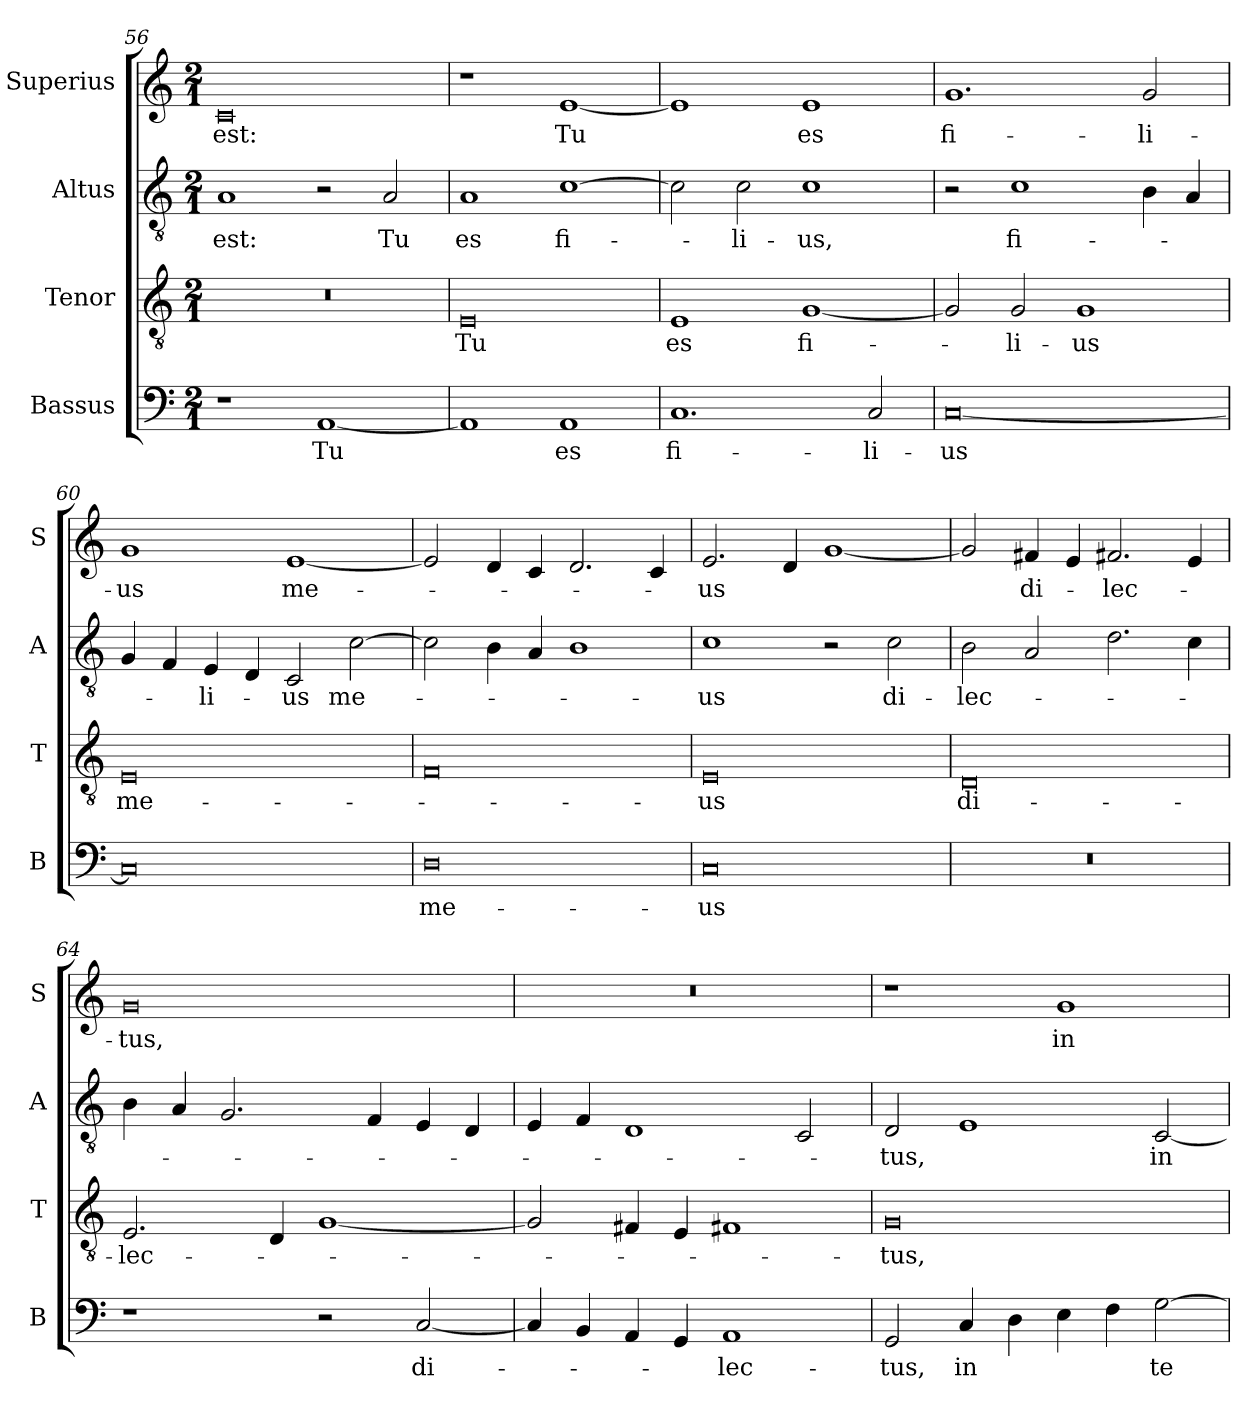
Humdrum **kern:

**kern	**text	**kern	**text	**kern	**text	**kern	**text
*part4	*part4	*part3	*part3	*part2	*part2	*part1	*part1
*staff4	*staff4	*staff3	*staff3	*staff2	*staff2	*staff1	*staff1
*I"Bassus	*	*I"Tenor	*	*I"Altus	*	*I"Superius	*
*I'B	*	*I'T	*	*I'A	*	*I'S	*
*clefF4	*	*clefGv2	*	*clefGv2	*	*clefG2	*
*k[]	*	*k[]	*	*k[]	*	*k[]	*
*M2/1	*	*M2/1	*	*M2/1	*	*M2/1	*
=56	=56	=56	=56	=56	=56	=56	=56
1r	.	0r	.	1A	est:	0c	est:
[1AA	Tu	.	.	2r	.	.	.
.	.	.	.	2A/	Tu	.	.
=57	=57	=57	=57	=57	=57	=57	=57
1AA]	.	0E	Tu	1A	es	1r	.
1AA	es	.	.	[1c	fi-	[1e	Tu
=58	=58	=58	=58	=58	=58	=58	=58
1.C	fi-	1E	es	2c\]	.	1e]	.
.	.	.	.	2c\	-li-	.	.
.	.	[1G	fi-	1c	-us,	1e	es
2C/	-li-	.	.	.	.	.	.
=59	=59	=59	=59	=59	=59	=59	=59
[0C	-us	2G/]	.	2r	.	1.g	fi-
.	.	2G/	-li-	1c	fi-	.	.
.	.	1G	-us	.	.	.	.
.	.	.	.	4B\	.	2g/	-li-
.	.	.	.	4A/	.	.	.
=60	=60	=60	=60	=60	=60	=60	=60
0C]	.	0E	me-	4G/	.	1g	-us
.	.	.	.	4F/	.	.	.
.	.	.	.	4E/	-li-	.	.
.	.	.	.	4D/	.	.	.
.	.	.	.	2C/	-us	[1e	me-
.	.	.	.	[2c\	me-	.	.
=61	=61	=61	=61	=61	=61	=61	=61
0D	me-	0F	.	2c\]	.	2e/]	.
.	.	.	.	4B\	.	4d/	.
.	.	.	.	4A/	.	4c/	.
.	.	.	.	1B	.	2.d/	.
.	.	.	.	.	.	4c/	.
=62	=62	=62	=62	=62	=62	=62	=62
0C	-us	0E	-us	1c	-us	2.e/	-us
.	.	.	.	.	.	4d/	.
.	.	.	.	2r	.	[1g	.
.	.	.	.	2c\	di-	.	.
=63	=63	=63	=63	=63	=63	=63	=63
0r	.	0D	di-	2B\	-lec-	2g/]	.
.	.	.	.	2A/	.	4f#X/	di-
.	.	.	.	.	.	4e/	.
.	.	.	.	2.d\	.	2.f#X/	-lec-
.	.	.	.	4c\	.	4e/	.
=64	=64	=64	=64	=64	=64	=64	=64
1r	.	2.E/	lec-	4B\	.	0g	-tus,
.	.	.	.	4A/	.	.	.
.	.	.	.	2.G/	.	.	.
.	.	4D/	.	.	.	.	.
2r	.	[1G	.	.	.	.	.
.	.	.	.	4F/	.	.	.
[2C/	di-	.	.	4E/	.	.	.
.	.	.	.	4D/	.	.	.
=65	=65	=65	=65	=65	=65	=65	=65
4C/]	.	2G/]	.	4E/	.	0r	.
4BB/	.	.	.	4F/	.	.	.
4AA/	.	4F#X/	.	1D	.	.	.
4GG/	.	4E/	.	.	.	.	.
1AA	-lec-	1F#X	.	.	.	.	.
.	.	.	.	2C/	.	.	.
=66	=66	=66	=66	=66	=66	=66	=66
2GG/	-tus,	0G	-tus,	2D/	-tus,	1r	.
4C/	in	.	.	1E	.	.	.
4D\	.	.	.	.	.	.	.
4E\	.	.	.	.	.	1g	in
4F\	.	.	.	.	.	.	.
[2G\	te	.	.	[2C/	in	.	.
=	=	=	=	=	=	=	=
*-	*-	*-	*-	*-	*-	*-	*-
